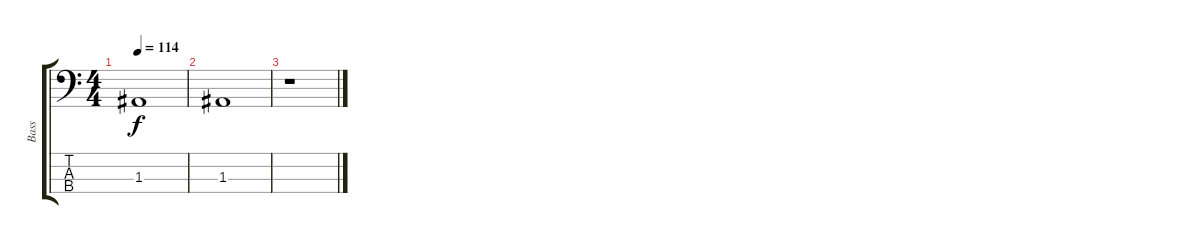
\track ("Bass" "Bass") {instrument fretlessbass}
\staff {score tabs}
\tuning (G2 D2 A1 E1) {hide}
\ts (4 4)
\tempo 114
\clef f4
\ks c
1.3.1{dy f} |
1.3.1 |
r.1
